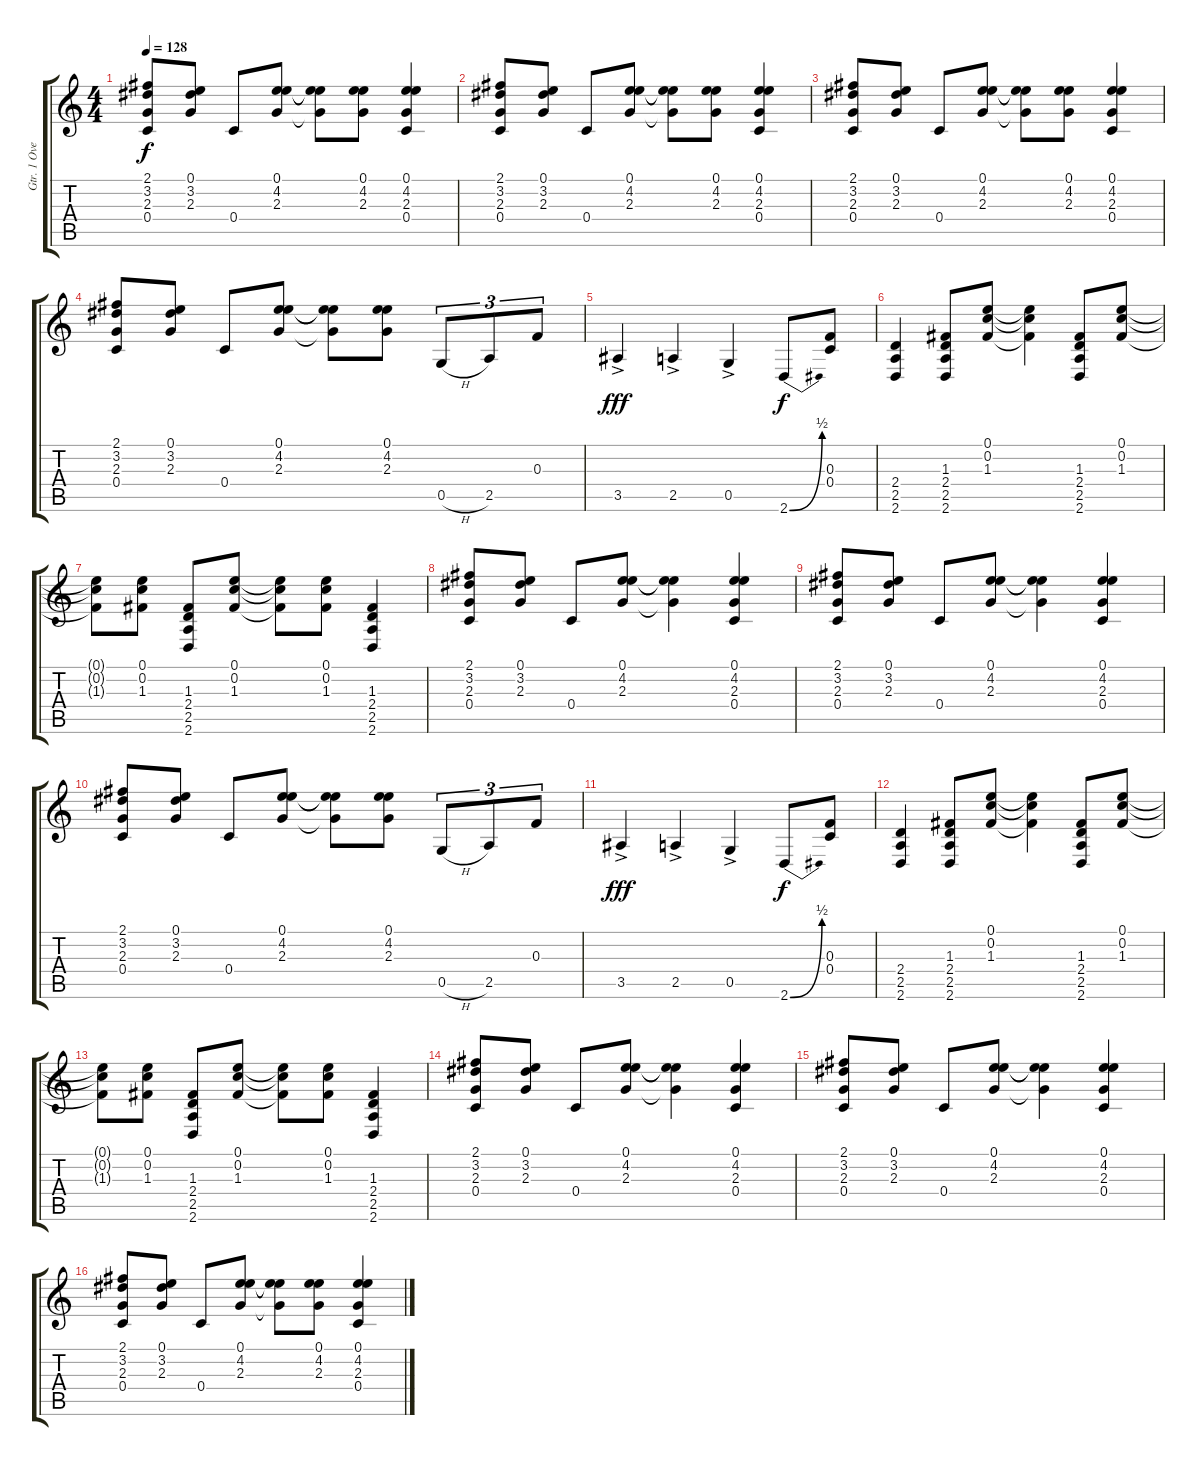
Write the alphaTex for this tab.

\track ("Gtr. 1 Overdub" "Gtr. 1 Ove") {instrument acousticguitarsteel}
\staff {score tabs}
\tuning (E4 C4 F3 C3 G2 C2) {hide}
\ts (4 4)
\tempo 128
\clef g2
\ks c
(2.1 3.2 2.3 0.4).8{dy f instrument acousticguitarsteel} (0.1 3.2 2.3).8 0.4.8 (0.1 4.2 2.3).8 (0.1{t} 4.2{t} 2.3{t}).8 (0.1 4.2 2.3).8 (0.1 4.2 2.3 0.4).4 |
(2.1 3.2 2.3 0.4).8 (0.1 3.2 2.3).8 0.4.8 (0.1 4.2 2.3).8 (0.1{t} 4.2{t} 2.3{t}).8 (0.1 4.2 2.3).8 (0.1 4.2 2.3 0.4).4 |
(2.1 3.2 2.3 0.4).8 (0.1 3.2 2.3).8 0.4.8 (0.1 4.2 2.3).8 (0.1{t} 4.2{t} 2.3{t}).8 (0.1 4.2 2.3).8 (0.1 4.2 2.3 0.4).4 |
(2.1 3.2 2.3 0.4).8 (0.1 3.2 2.3).8 0.4.8 (0.1 4.2 2.3).8 (0.1{t} 4.2{t} 2.3{t}).8 (0.1 4.2 2.3).8 0.5{h}.8{tu (3 2)} 2.5.8{tu (3 2)} 0.3.8{tu (3 2)} |
3.5{ac}.4{dy fff} 2.5{ac}.4 0.5{ac}.4 2.6{be (bend 0 0 60 2)}.8{dy f} (0.3 0.4).8 |
(2.4 2.5 2.6).4 (1.3 2.4 2.5 2.6).8 (0.1 0.2 1.3).8 (0.1{t} 0.2{t} 1.3{t}).4 (1.3 2.4 2.5 2.6).8 (0.1 0.2 1.3).8 |
(0.1{t} 0.2{t} 1.3{t}).8 (0.1 0.2 1.3).8 (1.3 2.4 2.5 2.6).8 (0.1 0.2 1.3).8 (0.1{t} 0.2{t} 1.3{t}).8 (0.1 0.2 1.3).8 (1.3 2.4 2.5 2.6).4 |
(2.1 3.2 2.3 0.4).8 (0.1 3.2 2.3).8 0.4.8 (0.1 4.2 2.3).8 (0.1{t} 4.2{t} 2.3{t}).4 (0.1 4.2 2.3 0.4).4 |
(2.1 3.2 2.3 0.4).8 (0.1 3.2 2.3).8 0.4.8 (0.1 4.2 2.3).8 (0.1{t} 4.2{t} 2.3{t}).4 (0.1 4.2 2.3 0.4).4 |
(2.1 3.2 2.3 0.4).8 (0.1 3.2 2.3).8 0.4.8 (0.1 4.2 2.3).8 (0.1{t} 4.2{t} 2.3{t}).8 (0.1 4.2 2.3).8 0.5{h}.8{tu (3 2)} 2.5.8{tu (3 2)} 0.3.8{tu (3 2)} |
3.5{ac}.4{dy fff} 2.5{ac}.4 0.5{ac}.4 2.6{be (bend 0 0 60 2)}.8{dy f} (0.3 0.4).8 |
(2.4 2.5 2.6).4 (1.3 2.4 2.5 2.6).8 (0.1 0.2 1.3).8 (0.1{t} 0.2{t} 1.3{t}).4 (1.3 2.4 2.5 2.6).8 (0.1 0.2 1.3).8 |
(0.1{t} 0.2{t} 1.3{t}).8 (0.1 0.2 1.3).8 (1.3 2.4 2.5 2.6).8 (0.1 0.2 1.3).8 (0.1{t} 0.2{t} 1.3{t}).8 (0.1 0.2 1.3).8 (1.3 2.4 2.5 2.6).4 |
(2.1 3.2 2.3 0.4).8 (0.1 3.2 2.3).8 0.4.8 (0.1 4.2 2.3).8 (0.1{t} 4.2{t} 2.3{t}).4 (0.1 4.2 2.3 0.4).4 |
(2.1 3.2 2.3 0.4).8 (0.1 3.2 2.3).8 0.4.8 (0.1 4.2 2.3).8 (0.1{t} 4.2{t} 2.3{t}).4 (0.1 4.2 2.3 0.4).4 |
(2.1 3.2 2.3 0.4).8 (0.1 3.2 2.3).8 0.4.8 (0.1 4.2 2.3).8 (0.1{t} 4.2{t} 2.3{t}).8 (0.1 4.2 2.3).8 (0.1 4.2 2.3 0.4).4
